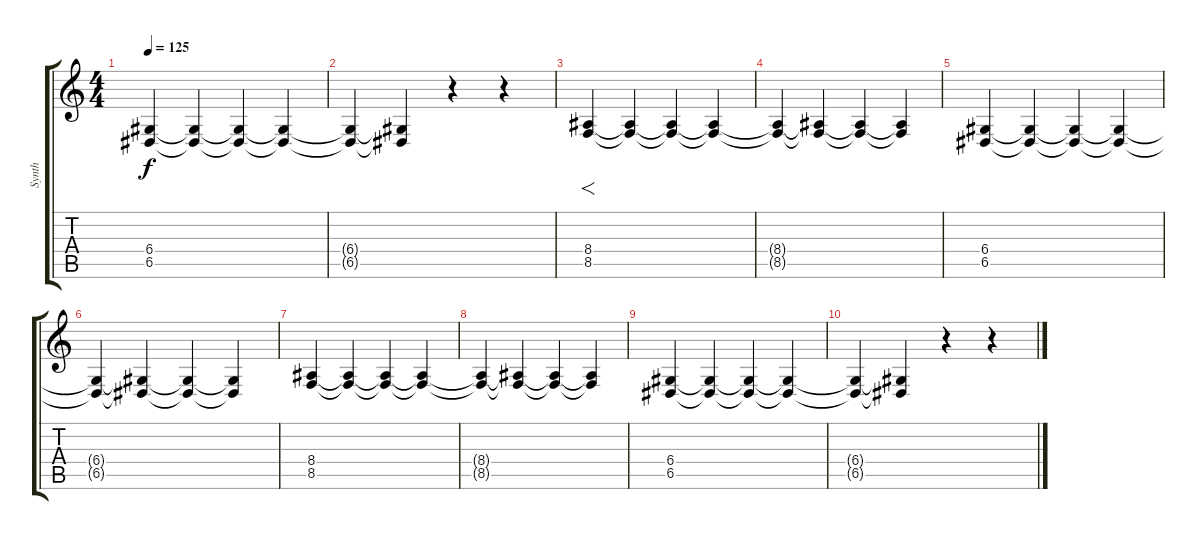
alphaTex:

\track ("Synth" "Synth") {instrument pad2warm}
\staff {score tabs}
\tuning (E4 B3 G3 D3 A2 E2) {hide}
\ts (4 4)
\tempo 125
\clef g2
\ks c
(6.4 6.5).4{dy f volume 13} (6.4{t} 6.5{t}).4{volume 12} (6.4{t} 6.5{t}).4{volume 11} (6.4{t} 6.5{t}).4{volume 10} |
(6.4{t} 6.5{t}).4{volume 9} (6.4{t} 6.5{t}).4{volume 10} r.4{volume 11} r.4{volume 12} |
(8.4 8.5).4{f volume 13} (8.4{t} 8.5{t}).4{volume 12} (8.4{t} 8.5{t}).4{volume 11} (8.4{t} 8.5{t}).4{volume 10} |
(8.4{t} 8.5{t}).4{volume 9} (8.4{t} 8.5{t}).4{volume 10} (8.4{t} 8.5{t}).4{volume 11} (8.4{t} 8.5{t}).4{volume 12} |
(6.4 6.5).4{volume 13} (6.4{t} 6.5{t}).4{volume 12} (6.4{t} 6.5{t}).4{volume 11} (6.4{t} 6.5{t}).4{volume 10} |
(6.4{t} 6.5{t}).4{volume 9} (6.4{t} 6.5{t}).4{volume 10} (6.4{t} 6.5{t}).4{volume 11} (6.4{t} 6.5{t}).4{volume 12} |
(8.4 8.5).4{volume 13} (8.4{t} 8.5{t}).4{volume 12} (8.4{t} 8.5{t}).4{volume 11} (8.4{t} 8.5{t}).4{volume 10} |
(8.4{t} 8.5{t}).4{volume 9} (8.4{t} 8.5{t}).4{volume 10} (8.4{t} 8.5{t}).4{volume 11} (8.4{t} 8.5{t}).4{volume 12} |
(6.4 6.5).4{volume 13} (6.4{t} 6.5{t}).4{volume 12} (6.4{t} 6.5{t}).4{volume 11} (6.4{t} 6.5{t}).4{volume 10} |
(6.4{t} 6.5{t}).4{volume 9} (6.4{t} 6.5{t}).4{volume 10} r.4{volume 11} r.4{volume 12}
